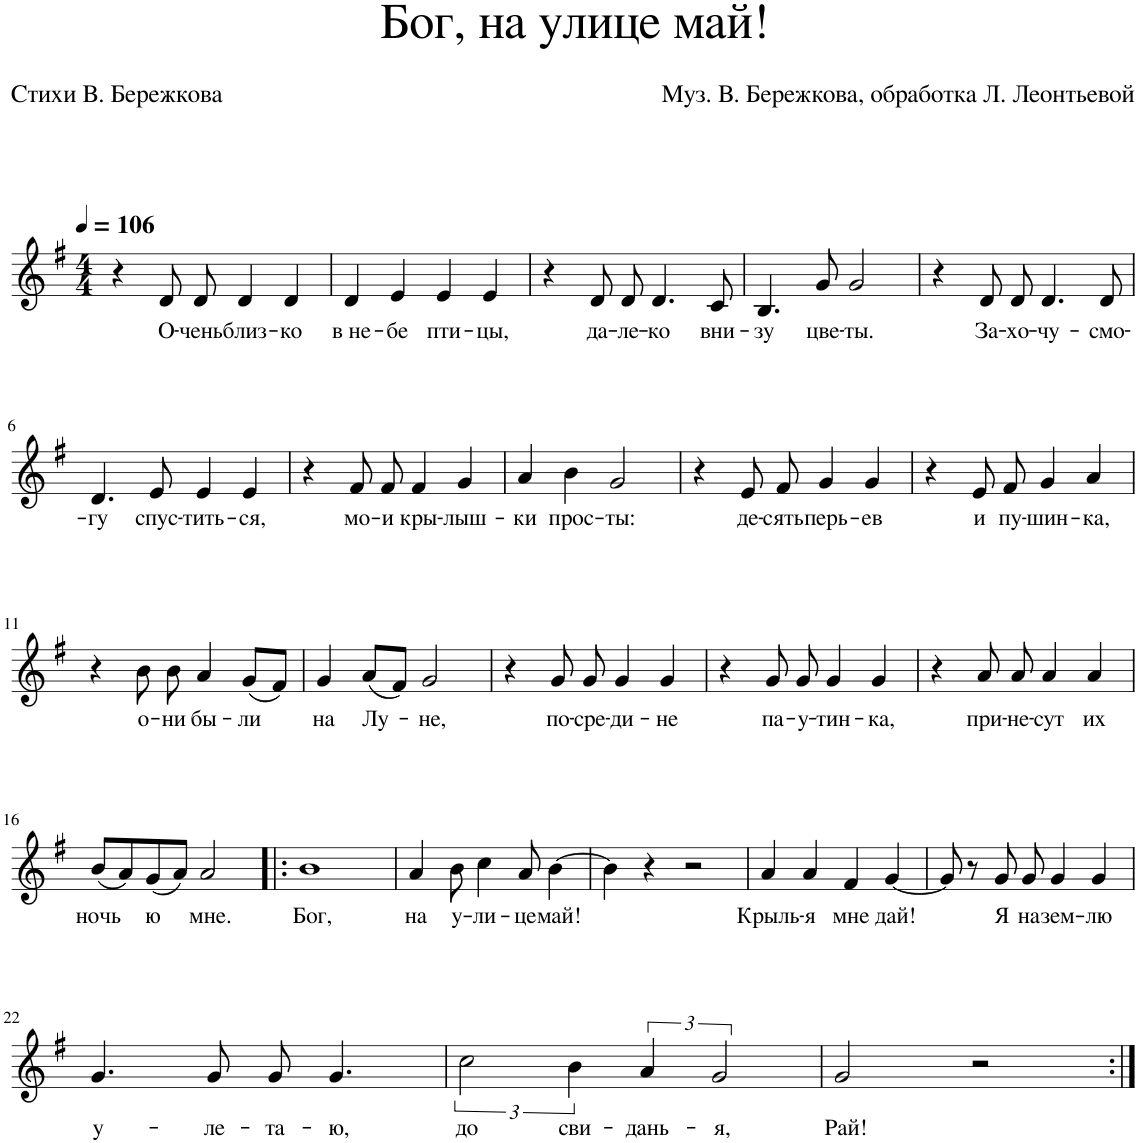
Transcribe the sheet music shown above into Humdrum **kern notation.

**kern	**text
*part1	*part1
*staff1	*staff1
*I"Голос	*
*clefG2	*
*Trd4c7	*
*k[f#]	*
*M4/4	*
*MM106	*
=1	=1
4r	.
!	!LO:LY:b
8d/	О-
!	!LO:LY:b
8d/	-чень
!	!LO:LY:b
4d/	близ-
!	!LO:LY:b
4d/	-ко
=2	=2
!	!LO:LY:b
4d/	в не-
!	!LO:LY:b
4e/	-бе
!	!LO:LY:b
4e/	пти-
!	!LO:LY:b
4e/	-цы,
=3	=3
4r	.
!	!LO:LY:b
8d/	да-
!	!LO:LY:b
8d/	-ле-
!	!LO:LY:b
4.d/	-ко
!	!LO:LY:b
8c/	вни-
=4	=4
!	!LO:LY:b
4.B/	-зу
!	!LO:LY:b
8g/	цве-
!	!LO:LY:b
2g/	-ты.
=5	=5
4r	.
!	!LO:LY:b
8d/	За-
!	!LO:LY:b
8d/	-хо-
!	!LO:LY:b
4.d/	-чу-
!	!LO:LY:b
8d/	-смо-
!!LO:LB:g=z
=6	=6
!	!LO:LY:b
4.d/	-гу
!	!LO:LY:b
8e/	спус-
!	!LO:LY:b
4e/	-тить-
!	!LO:LY:b
4e/	-ся,
=7	=7
4r	.
!	!LO:LY:b
8f#/	мо-
!	!LO:LY:b
8f#/	-и
!	!LO:LY:b
4f#/	кры-
!	!LO:LY:b
4g/	-лыш-
=8	=8
!	!LO:LY:b
4a/	-ки
!	!LO:LY:b
4b\	прос-
!	!LO:LY:b
2g/	-ты:
=9	=9
4r	.
!	!LO:LY:b
8e/	де-
!	!LO:LY:b
8f#/	-сять
!	!LO:LY:b
4g/	перь-
!	!LO:LY:b
4g/	-ев
=10	=10
4r	.
!	!LO:LY:b
8e/	и
!	!LO:LY:b
8f#/	пу-
!	!LO:LY:b
4g/	-шин-
!	!LO:LY:b
4a/	-ка,
!!LO:LB:g=z
=11	=11
4r	.
!	!LO:LY:b
8b\	о-
!	!LO:LY:b
8b\	-ни
!	!LO:LY:b
4a/	бы-
!	!LO:LY:b
(8g/L	-ли
8f#/J)	.
=12	=12
!	!LO:LY:b
4g/	на
!	!LO:LY:b
(8a/L	Лу-
8f#/J)	.
!	!LO:LY:b
2g/	-не,
=13	=13
4r	.
!	!LO:LY:b
8g/	по-
!	!LO:LY:b
8g/	-сре-
!	!LO:LY:b
4g/	-ди-
!	!LO:LY:b
4g/	-не
=14	=14
4r	.
!	!LO:LY:b
8g/	па-
!	!LO:LY:b
8g/	-у-
!	!LO:LY:b
4g/	-тин-
!	!LO:LY:b
4g/	-ка,
=15	=15
4r	.
!	!LO:LY:b
8a/	при-
!	!LO:LY:b
8a/	-не-
!	!LO:LY:b
4a/	-сут
!	!LO:LY:b
4a/	их
!!LO:LB:g=z
=16	=16
!	!LO:LY:b
(8b/L	ночь
8a/)	.
!	!LO:LY:b
(8g/	ю
8a/J)	.
!	!LO:LY:b
2a/	мне.
=17!|:	=17!|:
!	!LO:LY:b
1b	Бог,
=18	=18
!	!LO:LY:b
4a/	на
!	!LO:LY:b
8b\	у-
!	!LO:LY:b
4cc\	-ли-
!	!LO:LY:b
8a/	-це
!	!LO:LY:b
[4b\	май!
=19	=19
4b\]	.
4r	.
2r	.
=20	=20
!	!LO:LY:b
4a/	Крыль-
!	!LO:LY:b
4a/	-я
!	!LO:LY:b
4f#/	мне
!	!LO:LY:b
[4g/	дай!
=21	=21
8g/]	.
8r	.
!	!LO:LY:b
8g/	Я
!	!LO:LY:b
8g/	на
!	!LO:LY:b
4g/	зем-
!	!LO:LY:b
4g/	-лю
!!LO:LB:g=z
=22	=22
!	!LO:LY:b
4.g/	у-
!	!LO:LY:b
8g/	-ле-
!	!LO:LY:b
8g/	-та-
!	!LO:LY:b
4.g/	-ю,
=23	=23
!	!LO:LY:b
3cc\	до
!	!LO:LY:b
6b\	сви-
!	!LO:LY:b
6a/	-дань-
!	!LO:LY:b
3g/	-я,
=24	=24
!	!LO:LY:b
2g/	Рай!
2r	.
=:|!	=:|!
*-	*-
